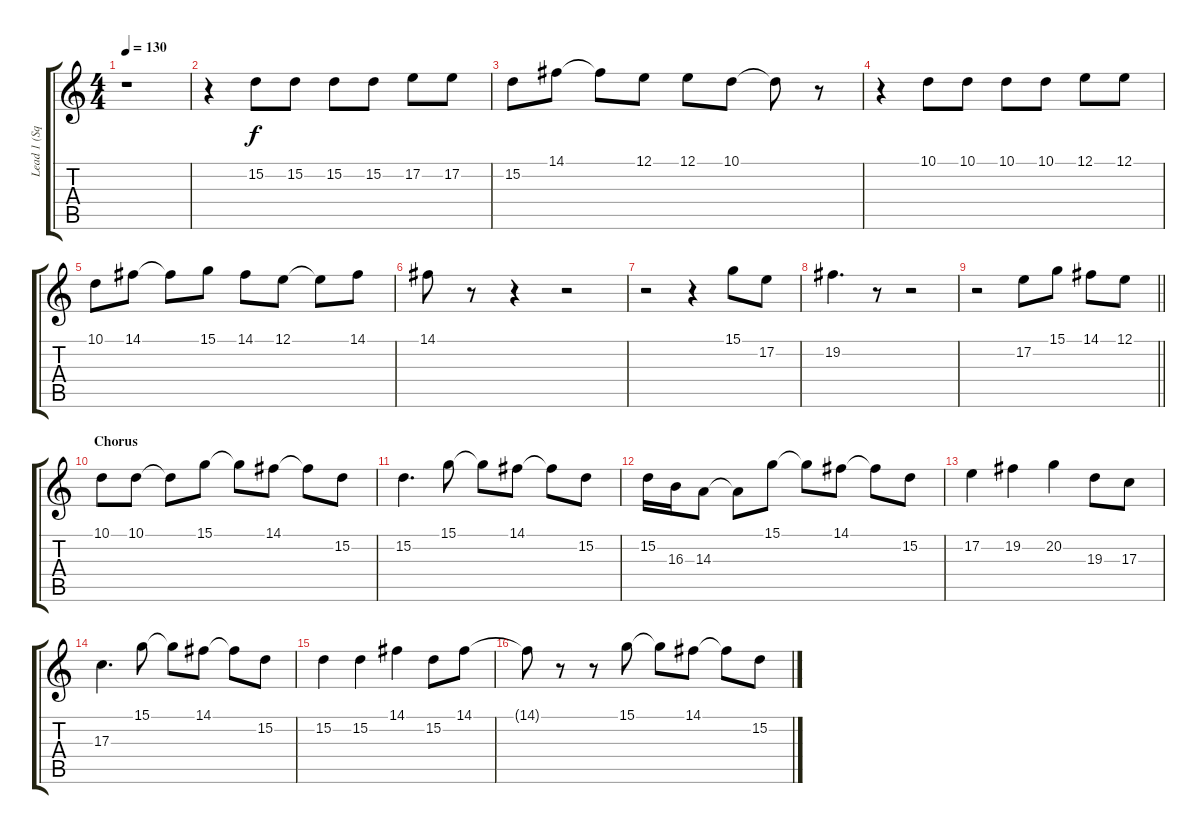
\track ("Lead 1 (Square)" "Lead 1 (Sq") {instrument lead1square}
\staff {score tabs}
\tuning (E4 B3 G3 D3 A2 E2) {hide}
\ts (4 4)
\tempo 130
\clef g2
\ks c
r.1{dy f} |
r.4 15.2.8 15.2.8 15.2.8 15.2.8 17.2.8 17.2.8 |
15.2.8 14.1.8 14.1{t}.8 12.1.8 12.1.8 10.1.8 10.1{t}.8 r.8 |
r.4 10.1.8 10.1.8 10.1.8 10.1.8 12.1.8 12.1.8 |
10.1.8 14.1.8 14.1{t}.8 15.1.8 14.1.8 12.1.8 12.1{t}.8 14.1.8 |
14.1.8 r.8 r.4 r.2 |
r.2 r.4 15.1.8 17.2.8 |
19.2.4{d} r.8 r.2 |
\barLineRight lightlight
r.2 17.2.8 15.1.8 14.1.8 12.1.8 |
\section ("" "Chorus")
10.1.8 10.1.8 10.1{t}.8 15.1.8 15.1{t}.8 14.1.8 14.1{t}.8 15.2.8 |
15.2.4{d} 15.1.8 15.1{t}.8 14.1.8 14.1{t}.8 15.2.8 |
15.2.16 16.3.16 14.3.8 14.3{t}.8 15.1.8 15.1{t}.8 14.1.8 14.1{t}.8 15.2.8 |
17.2.4 19.2.4 20.2.4 19.3.8 17.3.8 |
17.3.4{d} 15.1.8 15.1{t}.8 14.1.8 14.1{t}.8 15.2.8 |
15.2.4 15.2.4 14.1.4 15.2.8 14.1.8 |
14.1{t}.8 r.8 r.8 15.1.8 15.1{t}.8 14.1.8 14.1{t}.8 15.2.8
